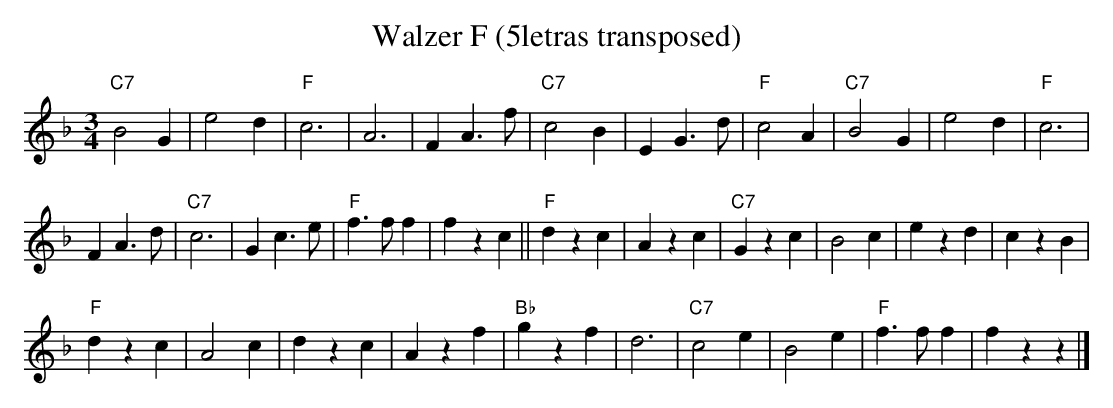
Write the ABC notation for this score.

X:1
T:Walzer F (5letras transposed)
M:3/4
L:1/4
K:F transpose=3 %%MIDI gchordon
"C7"B2G | e2d | "F"c3 | A3 | FA>f | "C7"c2B | EG>d | "F"c2A | "C7"B2G | e2d | "F"c3 |
FA>d | "C7"c3 | Gc>e | "F"f>ff | fzc || "F"dzc | Azc | "C7"Gzc | B2c | ezd | czB |
"F"dzc | A2c | dzc | Azf | "Bb"gzf | d3 | "C7"c2e | B2e | "F"f>ff | fzz |]
